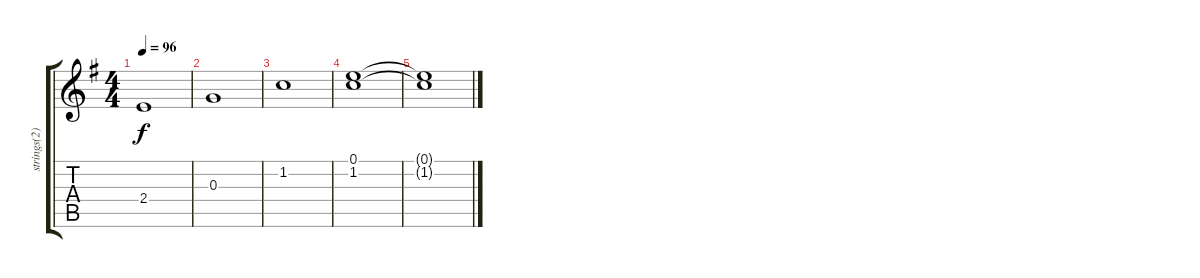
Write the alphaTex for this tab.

\track ("strings(2)" "strings(2)") {instrument contrabass}
\staff {score tabs}
\tuning (E4 B3 G3 D3 A2 E2) {hide}
\ts (4 4)
\tempo 96
\clef g2
\ks g
2.4.1{dy f} |
0.3.1 |
1.2.1 |
(0.1 1.2).1 |
(0.1{t} 1.2{t}).1
